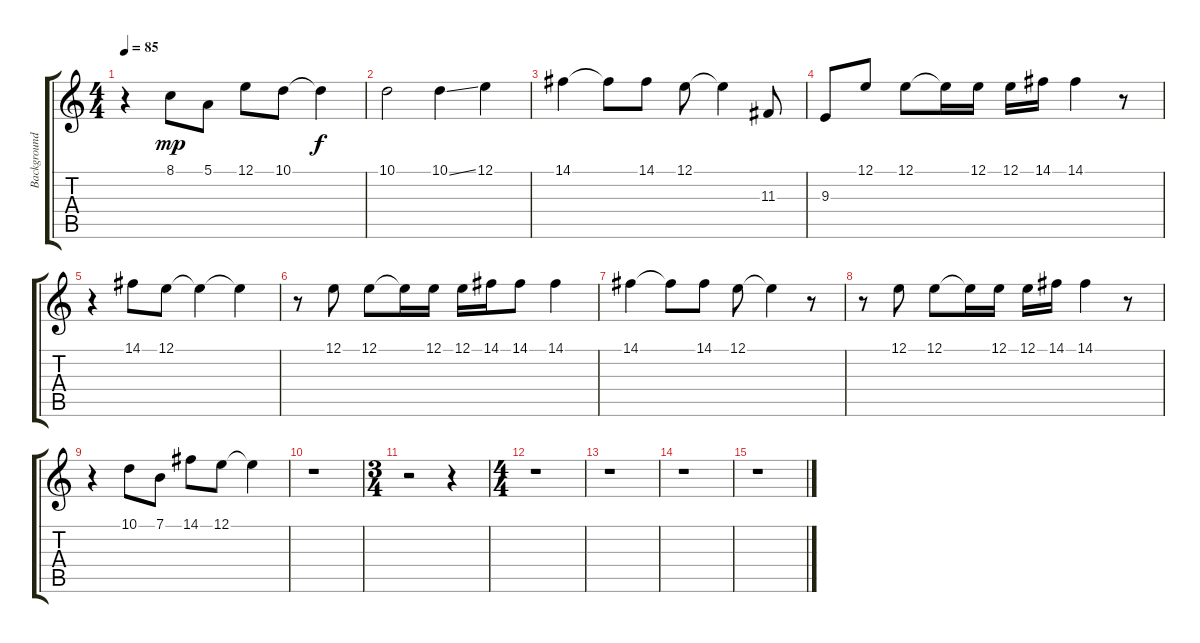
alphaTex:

\track ("Backgroundvocals:" "Background") {instrument lead6voice}
\staff {score tabs}
\tuning (E4 B3 G3 D3 A2 E2) {hide}
\ts (4 4)
\tempo 85
\clef g2
\ks c
r.4{dy mp} 8.1.8 5.1.8 12.1.8 10.1.8 10.1{t}.4{dy f} |
10.1.2 10.1{ss}.4 12.1.4 |
14.1.4 14.1{t}.8 14.1.8 12.1.8 12.1{t}.4 11.3.8 |
9.3.8 12.1.8 12.1.8 12.1{t}.16 12.1.16 12.1.16 14.1.16 14.1.4 r.8 |
r.4 14.1.8 12.1.8 12.1{t}.4 12.1{t}.4 |
r.8 12.1.8 12.1.8 12.1{t}.16 12.1.16 12.1.16 14.1.16 14.1.8 14.1.4 |
14.1.4 14.1{t}.8 14.1.8 12.1.8 12.1{t}.4 r.8 |
r.8 12.1.8 12.1.8 12.1{t}.16 12.1.16 12.1.16 14.1.16 14.1.4 r.8 |
r.4 10.1.8 7.1.8 14.1.8 12.1.8 12.1{t}.4 |
r.1 |
\ts (3 4)
r.2 r.4 |
\ts (4 4)
r.1 |
r.1 |
r.1 |
r.1
